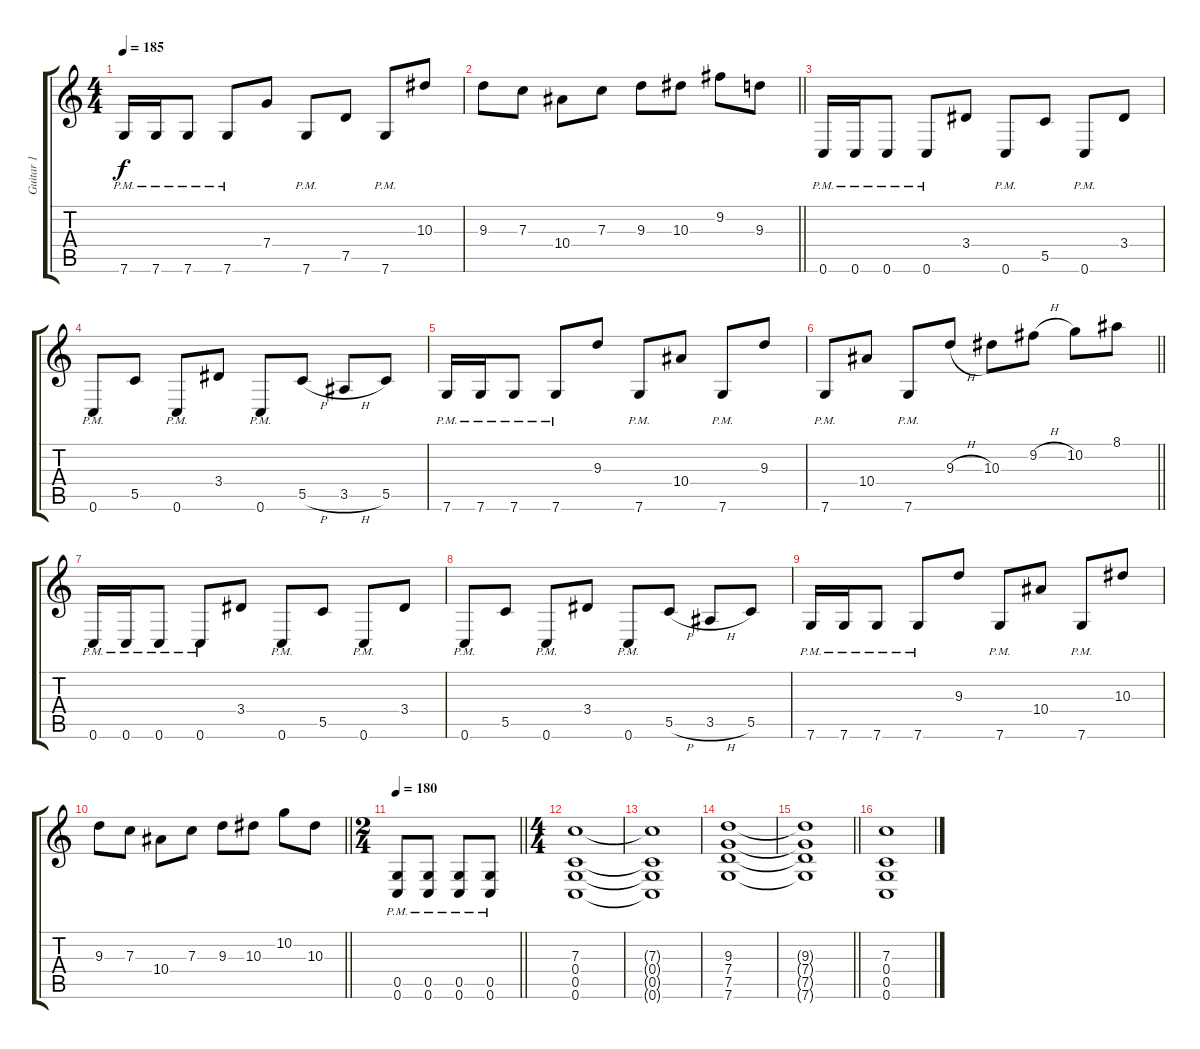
\track ("Guitar 1" "Guitar 1") {instrument distortionguitar}
\staff {score tabs}
\tuning (D4 A3 F3 C3 G2 C2) {hide}
\ts (4 4)
\tempo 185
\clef g2
\ks c
7.6{pm}.16{dy f} 7.6{pm}.16 7.6{pm}.8 7.6{pm}.8 7.4.8 7.6{pm}.8 7.5.8 7.6{pm}.8 10.3.8 |
\barLineRight lightlight
9.3.8 7.3.8 10.4.8 7.3.8 9.3.8 10.3.8 9.2.8 9.3.8 |
0.6{pm}.16 0.6{pm}.16 0.6{pm}.8 0.6{pm}.8 3.4.8 0.6{pm}.8 5.5.8 0.6{pm}.8 3.4.8 |
0.6{pm}.8 5.5.8 0.6{pm}.8 3.4.8 0.6{pm}.8 5.5{h}.8 3.5{h}.8 5.5.8 |
7.6{pm}.16 7.6{pm}.16 7.6{pm}.8 7.6{pm}.8 9.3.8 7.6{pm}.8 10.4.8 7.6{pm}.8 9.3.8 |
\barLineRight lightlight
7.6{pm}.8 10.4.8 7.6{pm}.8 9.3{h}.8 10.3.8 9.2{h}.8 10.2.8 8.1.8 |
0.6{pm}.16 0.6{pm}.16 0.6{pm}.8 0.6{pm}.8 3.4.8 0.6{pm}.8 5.5.8 0.6{pm}.8 3.4.8 |
0.6{pm}.8 5.5.8 0.6{pm}.8 3.4.8 0.6{pm}.8 5.5{h}.8 3.5{h}.8 5.5.8 |
7.6{pm}.16 7.6{pm}.16 7.6{pm}.8 7.6{pm}.8 9.3.8 7.6{pm}.8 10.4.8 7.6{pm}.8 10.3.8 |
\barLineRight lightlight
9.3.8 7.3.8 10.4.8 7.3.8 9.3.8 10.3.8 10.2.8 10.3.8 |
\ts (2 4)
\tempo 180
\barLineRight lightlight
(0.5{pm} 0.6{pm}).8 (0.5{pm} 0.6{pm}).8 (0.5{pm} 0.6{pm}).8 (0.5{pm} 0.6{pm}).8 |
\ts (4 4)
(7.3 0.4 0.5 0.6).1 |
(7.3{t} 0.4{t} 0.5{t} 0.6{t}).1 |
(9.3 7.4 7.5 7.6).1 |
\barLineRight lightlight
(9.3{t} 7.4{t} 7.5{t} 7.6{t}).1 |
(7.3 0.4 0.5 0.6).1
